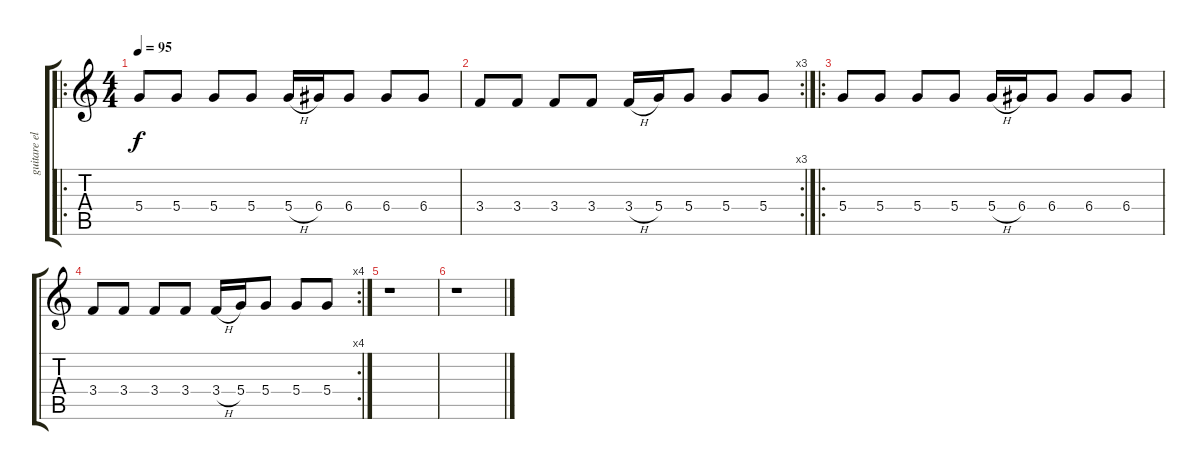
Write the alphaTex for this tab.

\track ("guitare electrique" "guitare el") {instrument overdrivenguitar}
\staff {score tabs}
\tuning (E4 B3 G3 D3 A2 E2) {hide}
\ro
\ts (4 4)
\tempo 95
\clef g2
\ks c
5.4.8{dy f} 5.4.8 5.4.8 5.4.8 5.4{h}.16 6.4.16 6.4.8 6.4.8 6.4.8 |
\rc 3
3.4.8 3.4.8 3.4.8 3.4.8 3.4{h}.16 5.4.16 5.4.8 5.4.8 5.4.8 |
\ro
5.4.8 5.4.8 5.4.8 5.4.8 5.4{h}.16 6.4.16 6.4.8 6.4.8 6.4.8 |
\rc 4
3.4.8 3.4.8 3.4.8 3.4.8 3.4{h}.16 5.4.16 5.4.8 5.4.8 5.4.8 |
r.1 |
r.1
